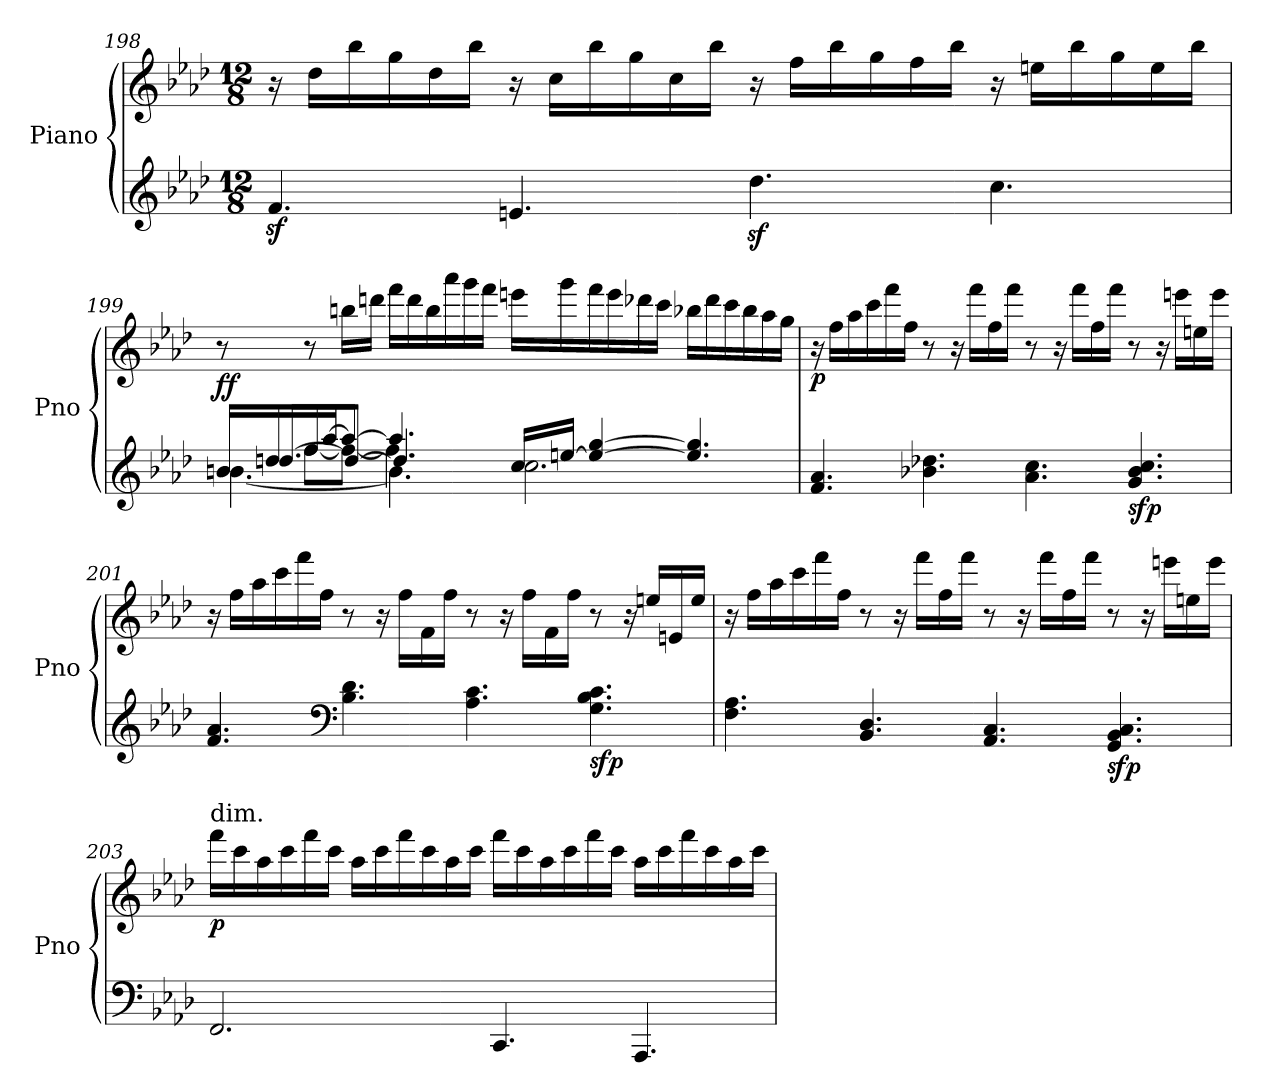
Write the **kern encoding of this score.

**kern	**kern	**dynam
*part1	*part1	*part1
*staff2	*staff1	*staff1/2
*I"Piano	*	*
*I'Pno	*	*
*clefG2	*clefG2	*
*k[b-e-a-d-]	*k[b-e-a-d-]	*
*A-:	*A-:	*
*M12/8	*M12/8	*
=198	=198	=198
4.fz</	16r	.
.	16dd-\LL	.
.	16bb-\	.
.	16gg\	.
.	16dd-\	.
.	16bb-\JJ	.
4.en/	16r	.
.	16cc\LL	.
.	16bb-\	.
.	16gg\	.
.	16cc\	.
.	16bb-\JJ	.
4.dd-z<\	16r	.
.	16ff\LL	.
.	16bb-\	.
.	16gg\	.
.	16ff\	.
.	16bb-\JJ	.
4.cc\	16r	.
.	16een\LL	.
.	16bb-\	.
.	16gg\	.
.	16ee\	.
.	16bb-\JJ	.
=199	=199	=199
*^	*	*
*	*^	*	*
*	*	*^	*	*
!	!	!	!	!	!LO:DY:b
16bn/LL	[4.b\	16ryy	8ryy	8r	ff
16ddn/	.	[8.dd/L	.	.	.
16ff/	.	.	[8ff\L	8r	.
[16aa-/J	.	.	.	.	.
8aa-/J_	.	8dd/J_	8ff\J_	16bbn\LL	.
.	.	.	.	16dddn\JJ	.
4.aa-/]	4.b\]	4.dd/]	4.ff\]	16fff\LL	.
.	.	.	.	16ddd\	.
.	.	.	.	16bb\	.
.	.	.	.	16aaa-\	.
.	.	.	.	16ggg\	.
.	.	.	.	16fff\JJ	.
16cc/LL	2.cc\	2.ryy	2.ryy	16eeen\LL	.
[16een/JJ	.	.	.	16ggg\	.
4ee/_ [4gg/	.	.	.	16fff\	.
.	.	.	.	16eee\	.
.	.	.	.	16ddd-X\	.
.	.	.	.	16ccc\JJ	.
4.ee/] 4.gg/]	.	.	.	16bb-X\LL	.
.	.	.	.	16ddd-\	.
.	.	.	.	16ccc\	.
.	.	.	.	16bb-\	.
.	.	.	.	16aa-\	.
.	.	.	.	16gg\JJ	.
*v	*v	*v	*v	*	*
=200	=200	=200
!	!	!LO:DY:b
4.f/ 4.a-/	16r	p
.	16ff\LL	.
.	16aa-\	.
.	16ccc\	.
.	16fff\	.
.	16ff\JJ	.
4.b-X\ 4.dd-X\	8r	.
.	16r	.
.	16fff\LL	.
.	16ff\	.
.	16fff\JJ	.
4.a-\ 4.cc\	8r	.
.	16r	.
.	16fff\LL	.
.	16ff\	.
.	16fff\JJ	.
!	!	!LO:DY:b=2
4.g/ 4.b-/ 4.cc/	8r	sfp
.	16r	.
.	16eeen\LL	.
.	16een\	.
.	16eee\JJ	.
=201	=201	=201
4.f/ 4.a-/	16r	.
.	16ff\LL	.
.	16aa-\	.
.	16ccc\	.
.	16fff\	.
.	16ff\JJ	.
*clefF4	*	*
4.B-\ 4.d-\	8r	.
.	16r	.
.	16ff\LL	.
.	16f\	.
.	16ff\JJ	.
4.A-\ 4.c\	8r	.
.	16r	.
.	16ff\LL	.
.	16f\	.
.	16ff\JJ	.
!	!	!LO:DY:b=2
4.G\ 4.B-\ 4.c\	8r	sfp
.	16r	.
.	16een/LL	.
.	16en/	.
.	16ee/JJ	.
=202	=202	=202
4.F\ 4.A-\	16r	.
.	16ff\LL	.
.	16aa-\	.
.	16ccc\	.
.	16fff\	.
.	16ff\JJ	.
4.BB-/ 4.D-/	8r	.
.	16r	.
.	16fff\LL	.
.	16ff\	.
.	16fff\JJ	.
4.AA-/ 4.C/	8r	.
.	16r	.
.	16fff\LL	.
.	16ff\	.
.	16fff\JJ	.
!	!	!LO:DY:b=2
4.GG/ 4.BB-/ 4.C/	8r	sfp
.	16r	.
.	16eeen\LL	.
.	16een\	.
.	16eee\JJ	.
=203	=203	=203
!	!LO:TX:a:t=dim.	!
!	!	!LO:DY:b
2.FF/	16fff\LL	p
.	16ccc\	.
.	16aa-\	.
.	16ccc\	.
.	16fff\	.
.	16ccc\JJ	.
.	16aa-\LL	.
.	16ccc\	.
.	16fff\	.
.	16ccc\	.
.	16aa-\	.
.	16ccc\JJ	.
4.CC/	16fff\LL	.
.	16ccc\	.
.	16aa-\	.
.	16ccc\	.
.	16fff\	.
.	16ccc\JJ	.
4.AAA-/	16aa-\LL	.
.	16ccc\	.
.	16fff\	.
.	16ccc\	.
.	16aa-\	.
.	16ccc\JJ	.
=	=	=
*-	*-	*-
